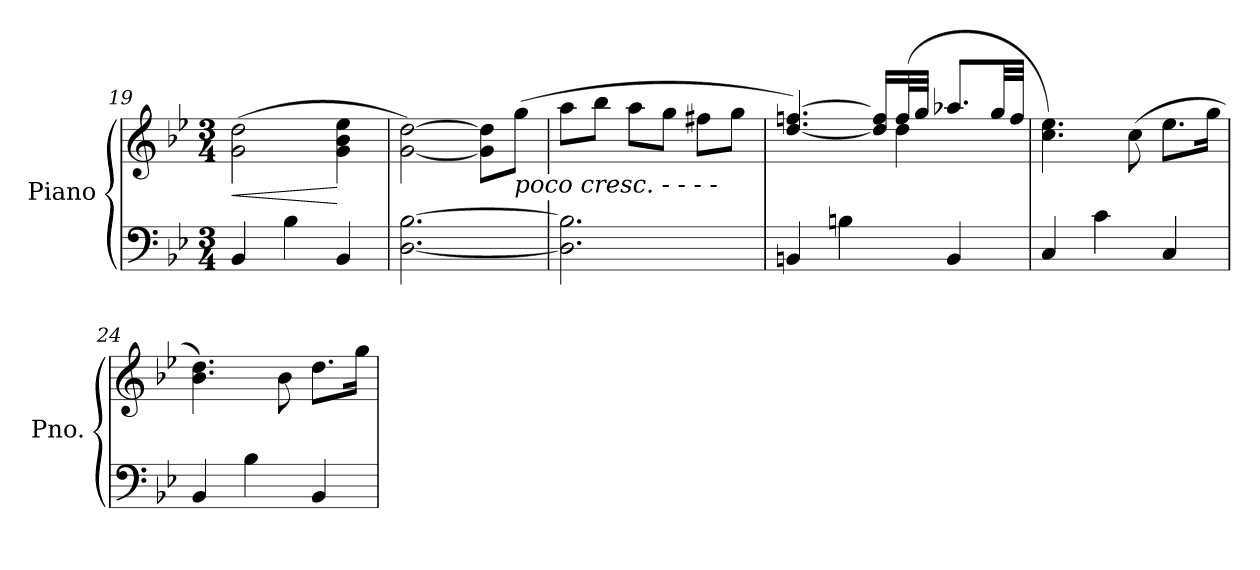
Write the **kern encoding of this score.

**kern	**kern	**dynam
*part1	*part1	*part1
*staff2	*staff1	*staff1/2
*I"Piano	*	*
*I'Pno.	*	*
*clefF4	*clefG2	*
*k[b-e-]	*k[b-e-]	*
*M3/4	*M3/4	*
=19	=19	=19
!	!	!LO:HP:b
4BB-/	(2g\ 2dd\	<
4B-\	.	.
4BB-/	4g\ 4b-\ 4ee-\	[
=20	=20	=20
!	!	!LO:DY:a=2
!	!	!LO:DY:n=1:b
[2.D\ [2.B-\	[2g\ [2dd\)	other-dynamics p
.	8g\] 8dd\]L	.
!	!LO:TX:b:i:t=poco cresc.   -   -   -   -	!
.	(8gg\J	.
=21	=21	=21
2.D\] 2.B-\]	8aa\L	.
.	8bb-\J	.
.	8aa\L	.
.	8gg\J	.
.	8ff#X\L	.
.	8gg\J	.
=22	=22	=22
*	*^	*
4BBn/	[4.dd/ [4.ffn/)	4..ryy	.
4Bn\	.	.	.
.	16dd/] 16ff/]LL	.	.
.	(32ff/L	4dd\	.
.	32gg/JJJ	.	.
4BB/	8.aa-X/L	.	.
.	32gg/LL	16ryy	.
.	32ff/JJJ	.	.
*	*v	*v	*
=23	=23	=23
4C/	4.cc\ 4.ee-\)	.
4c\	.	.
.	(8cc\	.
4C/	8.ee-\L	.
.	16gg\Jk	.
!!LO:LB:g=z
=24	=24	=24
4BB-/	4.b-\ 4.dd\)	.
4B-\	.	.
.	8b-\	.
4BB-/	8.dd\L	.
.	16gg\Jk	.
=	=	=
*-	*-	*-
